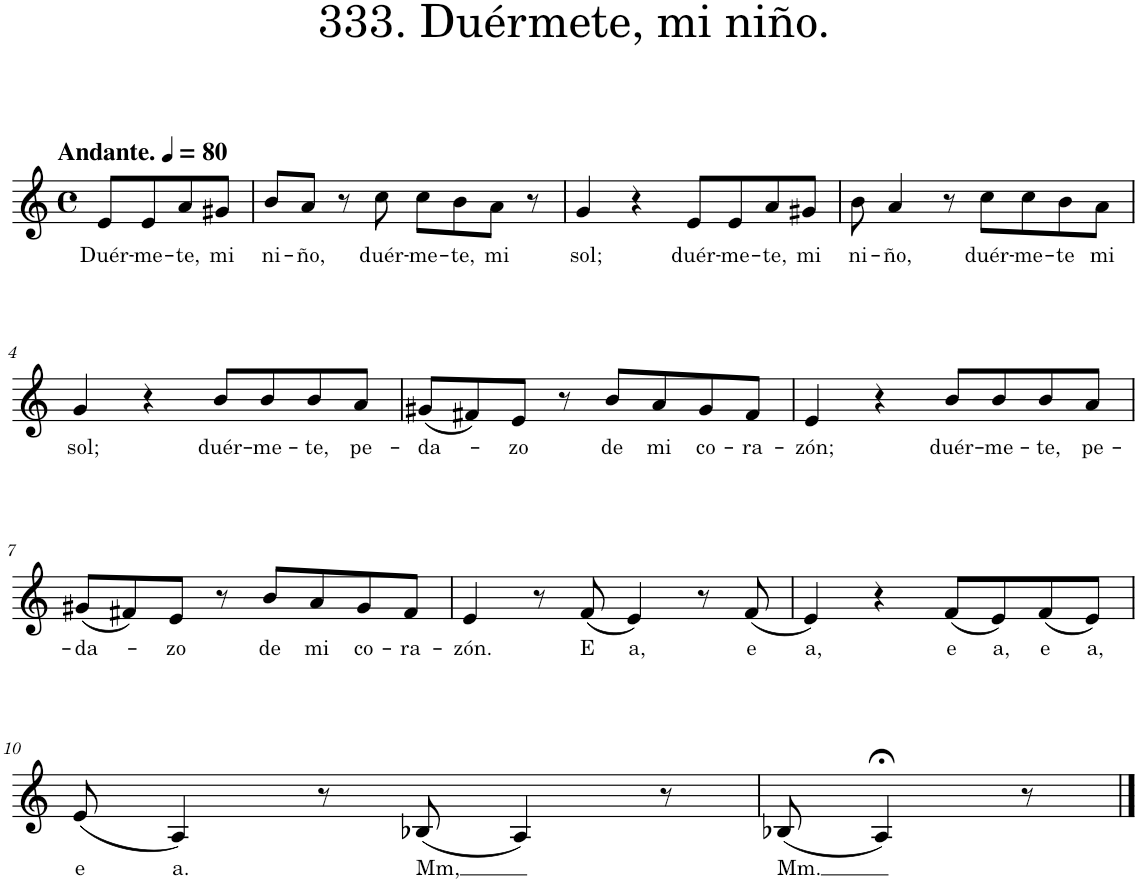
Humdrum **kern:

**kern	**text
*part1	*part1
*staff1	*staff1
*I"Piano	*
*I'Pno.	*
*clefG2	*
*k[]	*
*M4/4	*
*met(c)	*
*MM80	*
=	=
!LO:TX:a:B:t=Andante.	!
!	!LO:LY:b
8e/L	Duér-
!	!LO:LY:b
8e/	-me-
!	!LO:LY:b
8a/	-te,
!	!LO:LY:b
8g#X/J	mi
=1	=1
!	!LO:LY:b
8b/L	ni-
!	!LO:LY:b
8a/J	-ño,
8r	.
!	!LO:LY:b
8cc\	duér-
!	!LO:LY:b
8cc\L	-me-
!	!LO:LY:b
8b\	-te,
!	!LO:LY:b
8a\J	mi
8r	.
=2	=2
!	!LO:LY:b
4g/	sol;
4r	.
!	!LO:LY:b
8e/L	duér-
!	!LO:LY:b
8e/	-me-
!	!LO:LY:b
8a/	-te,
!	!LO:LY:b
8g#X/J	mi
=3	=3
!	!LO:LY:b
8b\	ni-
!	!LO:LY:b
4a/	-ño,
8r	.
!	!LO:LY:b
8cc\L	duér-
!	!LO:LY:b
8cc\	-me-
!	!LO:LY:b
8b\	-te
!	!LO:LY:b
8a\J	mi
!!LO:LB:g=z
=4	=4
!	!LO:LY:b
4g/	sol;
4r	.
!	!LO:LY:b
8b/L	duér-
!	!LO:LY:b
8b/	-me-
!	!LO:LY:b
8b/	-te,
!	!LO:LY:b
8a/J	pe-
=5	=5
!	!LO:LY:b
(8g#X/L	-da-
8f#X/)	.
!	!LO:LY:b
8e/J	-zo
8r	.
!	!LO:LY:b
8b/L	de
!	!LO:LY:b
8a/	mi
!	!LO:LY:b
8g#/	co-
!	!LO:LY:b
8f#/J	-ra-
=6	=6
!	!LO:LY:b
4e/	-zón;
4r	.
!	!LO:LY:b
8b/L	duér-
!	!LO:LY:b
8b/	-me-
!	!LO:LY:b
8b/	-te,
!	!LO:LY:b
8a/J	pe-
!!LO:LB:g=z
=7	=7
!	!LO:LY:b
(8g#X/L	-da-
8f#X/)	.
!	!LO:LY:b
8e/J	-zo
8r	.
!	!LO:LY:b
8b/L	de
!	!LO:LY:b
8a/	mi
!	!LO:LY:b
8g#/	co-
!	!LO:LY:b
8f#/J	-ra-
=8	=8
!	!LO:LY:b
4e/	-zón.
8r	.
!	!LO:LY:b
(8f/	E
!	!LO:LY:b
4e/)	a,
8r	.
!	!LO:LY:b
(8f/	e
=9	=9
!	!LO:LY:b
4e/)	a,
4r	.
!	!LO:LY:b
(8f/L	e
!	!LO:LY:b
8e/)	a,
!	!LO:LY:b
(8f/	e
!	!LO:LY:b
8e/J)	a,
!!LO:LB:g=z
=10	=10
!	!LO:LY:b
(8e/	e
!	!LO:LY:b
4A/)	a.
8r	.
!	!LO:LY:b
(8B-X/	Mm,
4A/)	.
8r	.
=11	=11
!	!LO:LY:b
(8B-X/	Mm.
4A;</)	.
8r	.
==	==
*-	*-
